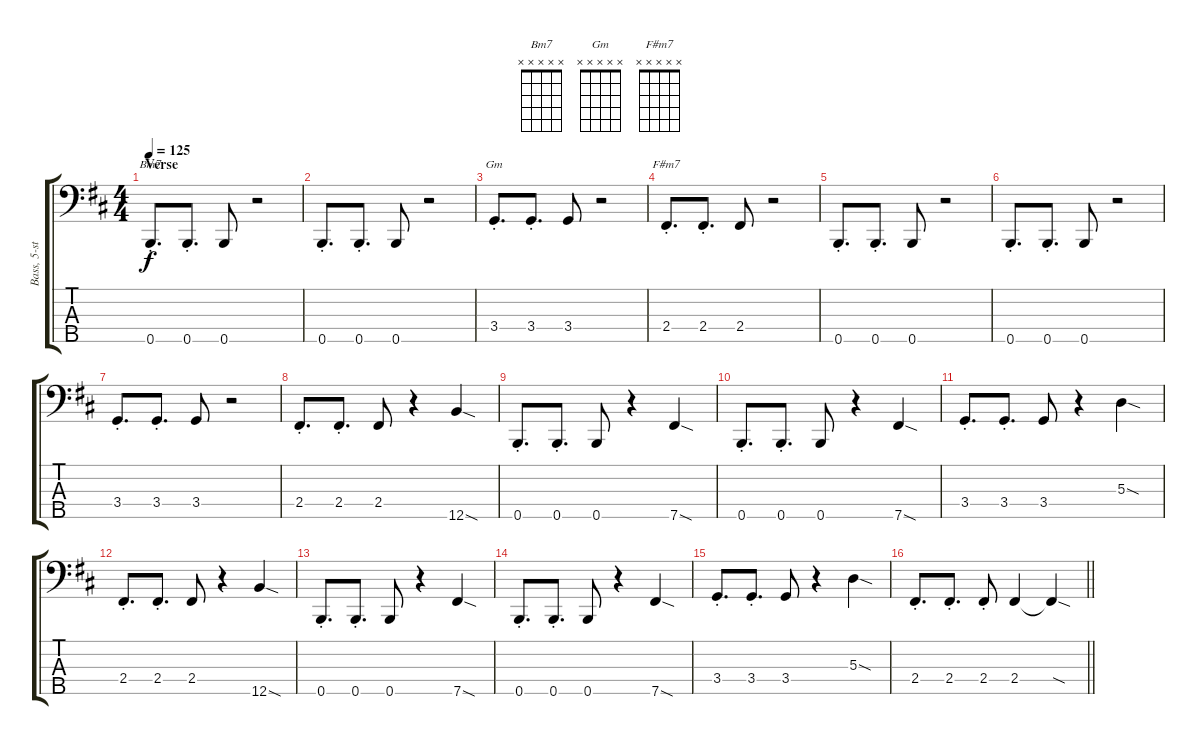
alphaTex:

\track ("Bass, 5-stringed" "Bass, 5-st") {instrument electricbassfinger}
\staff {score tabs}
\tuning (G2 D2 A1 E1 B0) {hide}
\chord ("Bm7" x x x x x)
\chord ("Gm" x x x x x)
\chord ("F#m7" x x x x x)
\ts (4 4)
\section ("" "Verse")
\tempo 125
\clef f4
\ks bminor
0.5{st}.8{d ch "Bm7" dy f} 0.5{st}.8{d} 0.5.8 r.2 |
0.5{st}.8{d} 0.5{st}.8{d} 0.5.8 r.2 |
3.4{st}.8{d ch "Gm"} 3.4{st}.8{d} 3.4.8 r.2 |
2.4{st}.8{d ch "F#m7"} 2.4{st}.8{d} 2.4.8 r.2 |
0.5{st}.8{d} 0.5{st}.8{d} 0.5.8 r.2 |
0.5{st}.8{d} 0.5{st}.8{d} 0.5.8 r.2 |
3.4{st}.8{d} 3.4{st}.8{d} 3.4.8 r.2 |
2.4{st}.8{d} 2.4{st}.8{d} 2.4.8 r.4 12.5{sod}.4 |
0.5{st}.8{d} 0.5{st}.8{d} 0.5.8 r.4 7.5{sod}.4 |
0.5{st}.8{d} 0.5{st}.8{d} 0.5.8 r.4 7.5{sod}.4 |
3.4{st}.8{d} 3.4{st}.8{d} 3.4.8 r.4 5.3{sod}.4 |
2.4{st}.8{d} 2.4{st}.8{d} 2.4.8 r.4 12.5{sod}.4 |
0.5{st}.8{d} 0.5{st}.8{d} 0.5.8 r.4 7.5{sod}.4 |
0.5{st}.8{d} 0.5{st}.8{d} 0.5.8 r.4 7.5{sod}.4 |
3.4{st}.8{d} 3.4{st}.8{d} 3.4.8 r.4 5.3{sod}.4 |
\barLineRight lightlight
2.4{st}.8{d} 2.4{st}.8{d} 2.4{st}.8 2.4.4 2.4{sod t}.4
